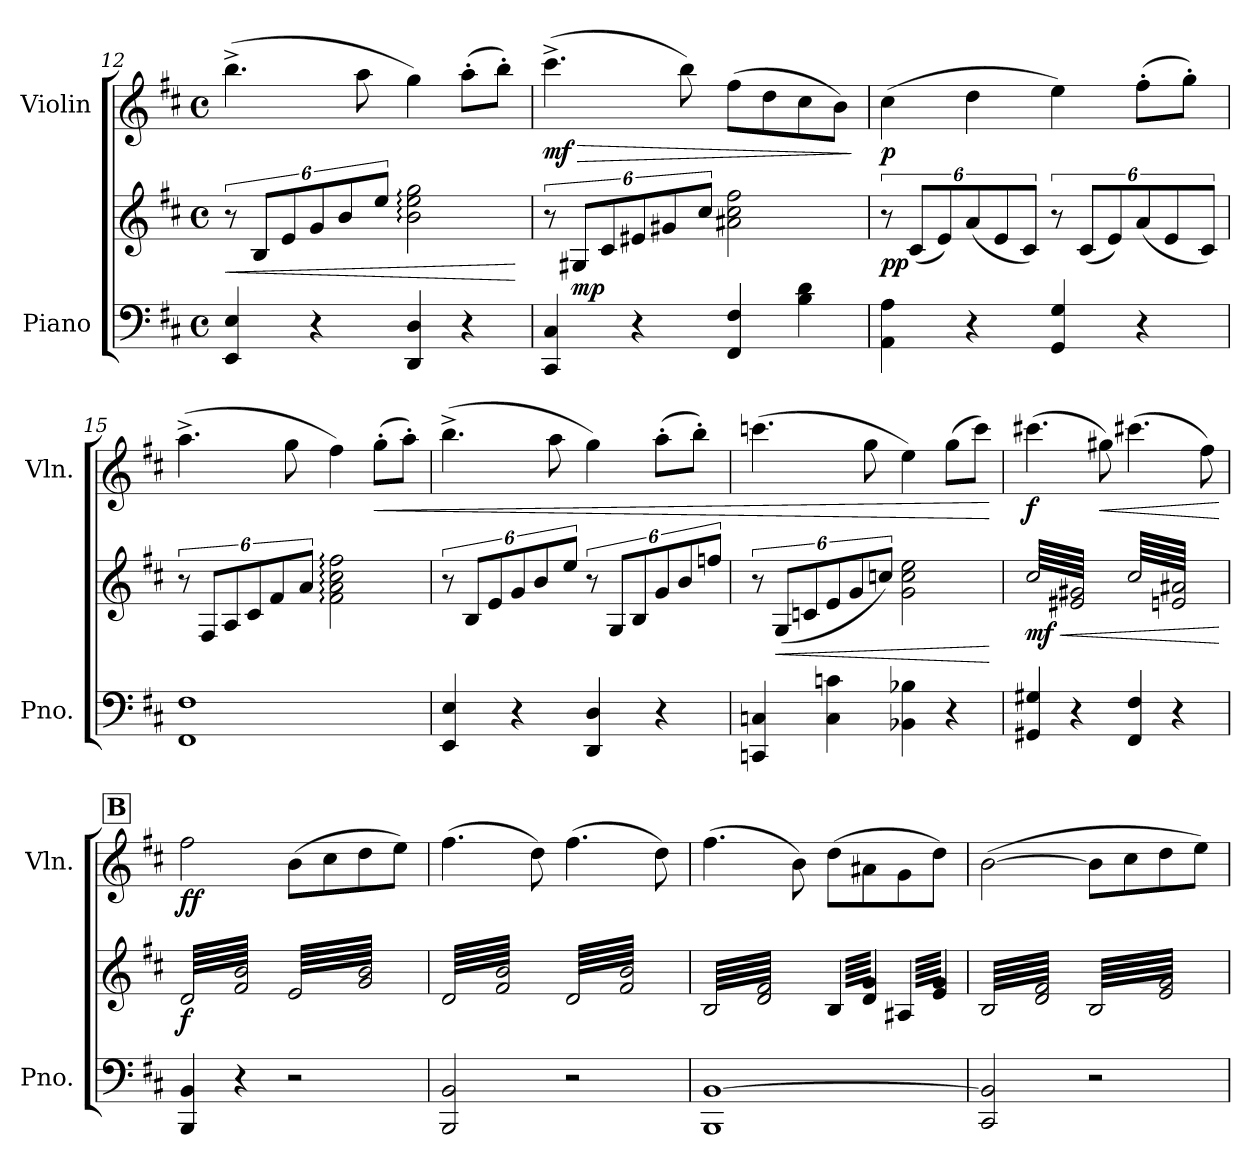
**kern	**kern	**dynam	**kern	**dynam
*part2	*part2	*part2	*part1	*part1
*staff3	*staff2	*staff2/3	*staff1	*staff1
*I"Piano	*	*	*I"Violin	*
*I'Pno.	*	*	*I'Vln.	*
*clefF4	*clefG2	*	*clefG2	*
*k[f#c#]	*k[f#c#]	*	*k[f#c#]	*
*M4/4	*M4/4	*	*M4/4	*
*met(c)	*met(c)	*	*met(c)	*
=12	=12	=12	=12	=12
!	!	!LO:HP:b	!	!
4EE/ 4E/	12r	<	(>4.bb^\	.
.	12B/L	.	.	.
.	12e/	.	.	.
4r	12g/	.	.	.
.	12b/	.	.	.
.	.	.	8aa\	.
.	12ee/J	.	.	.
4DD/ 4D/	2b\: 2ee\: 2gg\:	.	4gg\)	.
4r	.	.	(>8aa'\L	.
.	.	.	8bb'\J)	.
.	.	[	.	.
!!LO:LB:g=z
=13	=13	=13	=13	=13
!	!	!	!	!LO:HP:b
!	!	!	!	!LO:DY:n=1:b
4CC#/ 4C#/	12r	.	(>4.ccc#^\	> mf
!	!	!LO:DY:b	!	!
.	12G#X/L	mp	.	.
.	12c#/	.	.	.
4r	12e#X/	.	.	.
.	12g#X/	.	.	.
.	.	.	8bb\)	.
.	12cc#/J	.	.	.
4FF#/ 4F#/	2a#X\ 2cc#\ 2ff#\	.	(>8ff#\L	.
.	.	.	8dd\	.
4B\ 4d\	.	.	8cc#\	.
.	.	.	8b\J)	.
.	.	.	.	]
=14	=14	=14	=14	=14
!	!	!LO:DY:b	!	!LO:DY:b
4AA\ 4A\	12r	pp	(>4cc#\	p
.	(<12c#/L	.	.	.
.	12e/)	.	.	.
4r	(<12a/	.	4dd\	.
.	12e/	.	.	.
.	12c#/J)	.	.	.
4GG/ 4G/	12r	.	4ee\)	.
.	(<12c#/L	.	.	.
.	12e/)	.	.	.
4r	(<12a/	.	(>8ff#'\L	.
.	12e/	.	.	.
.	.	.	8gg'\J)	.
.	12c#/J)	.	.	.
=15	=15	=15	=15	=15
1FF# 1F#	12r	.	(>4.aa^\	.
.	12F#/L	.	.	.
.	12A/	.	.	.
.	12c#/	.	.	.
.	12f#/	.	.	.
.	.	.	8gg\	.
.	12a/J	.	.	.
.	2f#\: 2a\: 2cc#\: 2ff#\:	.	4ff#\)	.
!	!	!	!	!LO:HP:b
.	.	.	(>8gg'\L	<
.	.	.	8aa'\J)	.
!!LO:LB:g=z
=16	=16	=16	=16	=16
4EE/ 4E/	12r	.	(>4.bb^\	.
.	12B/L	.	.	.
.	12e/	.	.	.
4r	12g/	.	.	.
.	12b/	.	.	.
.	.	.	8aa\	.
.	12ee/J	.	.	.
4DD/ 4D/	12r	.	4gg\)	.
.	12G/L	.	.	.
.	12B/	.	.	.
4r	12g/	.	(>8aa'\L	.
.	12b/	.	.	.
.	.	.	8bb'\J)	.
.	12ffn/J	.	.	.
=17	=17	=17	=17	=17
4CCn/ 4Cn/	12r	.	(>4.cccn\	.
!	!	!LO:HP:b	!	!
.	(<12G/L	<	.	.
.	12cn/	.	.	.
4C\ 4cn\	12e/	.	.	.
.	12g/	.	.	.
.	.	.	8gg\	.
.	12ccn/J)	.	.	.
4BB-X\ 4B-X\	2g\ 2cc\ 2ee\	.	4ee\)	.
4r	.	.	(>8gg\L	.
.	.	.	8ccc\J)	.
.	.	[	.	[
=18	=18	=18	=18	=18
!	!	!LO:HP:b	!	!
!	!	!LO:DY:n=1:b	!	!LO:DY:b
*	*tremolo	*	*	*
4GG#X/ 4G#X/	64cc#\LLLL	< mf	(>4.ccc#X\	f
.	64e#X/ 64g#X/	.	.	.
.	64cc#\	.	.	.
.	64e#X/ 64g#X/	.	.	.
.	64cc#\	.	.	.
.	64e#X/ 64g#X/	.	.	.
.	64cc#\	.	.	.
.	64e#X/ 64g#X/	.	.	.
.	64cc#\	.	.	.
.	64e#X/ 64g#X/	.	.	.
.	64cc#\	.	.	.
.	64e#X/ 64g#X/	.	.	.
.	64cc#\	.	.	.
.	64e#X/ 64g#X/	.	.	.
.	64cc#\	.	.	.
.	64e#X/ 64g#X/	.	.	.
4r	64cc#\	.	.	.
.	64e#X/ 64g#X/	.	.	.
.	64cc#\	.	.	.
.	64e#X/ 64g#X/	.	.	.
.	64cc#\	.	.	.
.	64e#X/ 64g#X/	.	.	.
.	64cc#\	.	.	.
.	64e#X/ 64g#X/	.	.	.
!	!	!	!	!LO:HP:b
.	64cc#\	.	8gg#X\)	<
.	64e#X/ 64g#X/	.	.	.
.	64cc#\	.	.	.
.	64e#X/ 64g#X/	.	.	.
.	64cc#\	.	.	.
.	64e#X/ 64g#X/	.	.	.
.	64cc#\	.	.	.
.	64e#X/ 64g#X/JJJJ	.	.	.
4FF#/ 4F#/	64cc#\LLLL	.	(>4.ccc#X\	.
.	64en/ 64a#X/	.	.	.
.	64cc#\	.	.	.
.	64en/ 64a#X/	.	.	.
.	64cc#\	.	.	.
.	64en/ 64a#X/	.	.	.
.	64cc#\	.	.	.
.	64en/ 64a#X/	.	.	.
.	64cc#\	.	.	.
.	64en/ 64a#X/	.	.	.
.	64cc#\	.	.	.
.	64en/ 64a#X/	.	.	.
.	64cc#\	.	.	.
.	64en/ 64a#X/	.	.	.
.	64cc#\	.	.	.
.	64en/ 64a#X/	.	.	.
4r	64cc#\	.	.	.
.	64en/ 64a#X/	.	.	.
.	64cc#\	.	.	.
.	64en/ 64a#X/	.	.	.
.	64cc#\	.	.	.
.	64en/ 64a#X/	.	.	.
.	64cc#\	.	.	.
.	64en/ 64a#X/	.	.	.
.	64cc#\	.	8ff#\)	.
.	64en/ 64a#X/	.	.	.
.	64cc#\	.	.	.
.	64en/ 64a#X/	.	.	.
.	64cc#\	.	.	.
.	64en/ 64a#X/	.	.	.
.	64cc#\	.	.	.
.	64en/ 64a#X/JJJJ	.	.	.
.	.	[	.	[
!!LO:REH:place=s1:a:B:fs=14:t=B
=19	=19	=19	=19	=19
!	!	!LO:DY:b	!	!LO:DY:b
4BBB/ 4BB/	64d/LLLL	f	2ff#\	ff
.	64f#/ 64b/	.	.	.
.	64d/	.	.	.
.	64f#/ 64b/	.	.	.
.	64d/	.	.	.
.	64f#/ 64b/	.	.	.
.	64d/	.	.	.
.	64f#/ 64b/	.	.	.
.	64d/	.	.	.
.	64f#/ 64b/	.	.	.
.	64d/	.	.	.
.	64f#/ 64b/	.	.	.
.	64d/	.	.	.
.	64f#/ 64b/	.	.	.
.	64d/	.	.	.
.	64f#/ 64b/	.	.	.
4r	64d/	.	.	.
.	64f#/ 64b/	.	.	.
.	64d/	.	.	.
.	64f#/ 64b/	.	.	.
.	64d/	.	.	.
.	64f#/ 64b/	.	.	.
.	64d/	.	.	.
.	64f#/ 64b/	.	.	.
.	64d/	.	.	.
.	64f#/ 64b/	.	.	.
.	64d/	.	.	.
.	64f#/ 64b/	.	.	.
.	64d/	.	.	.
.	64f#/ 64b/	.	.	.
.	64d/	.	.	.
.	64f#/ 64b/JJJJ	.	.	.
2r	64e/LLLL	.	(>8b\L	.
.	64g/ 64b/	.	.	.
.	64e/	.	.	.
.	64g/ 64b/	.	.	.
.	64e/	.	.	.
.	64g/ 64b/	.	.	.
.	64e/	.	.	.
.	64g/ 64b/	.	.	.
.	64e/	.	8cc#\	.
.	64g/ 64b/	.	.	.
.	64e/	.	.	.
.	64g/ 64b/	.	.	.
.	64e/	.	.	.
.	64g/ 64b/	.	.	.
.	64e/	.	.	.
.	64g/ 64b/	.	.	.
.	64e/	.	8dd\	.
.	64g/ 64b/	.	.	.
.	64e/	.	.	.
.	64g/ 64b/	.	.	.
.	64e/	.	.	.
.	64g/ 64b/	.	.	.
.	64e/	.	.	.
.	64g/ 64b/	.	.	.
.	64e/	.	8ee\J)	.
.	64g/ 64b/	.	.	.
.	64e/	.	.	.
.	64g/ 64b/	.	.	.
.	64e/	.	.	.
.	64g/ 64b/	.	.	.
.	64e/	.	.	.
.	64g/ 64b/JJJJ	.	.	.
!!LO:LB:g=z
=20	=20	=20	=20	=20
2BBB/ 2BB/	64d/LLLL	.	(>4.ff#\	.
.	64f#/ 64b/	.	.	.
.	64d/	.	.	.
.	64f#/ 64b/	.	.	.
.	64d/	.	.	.
.	64f#/ 64b/	.	.	.
.	64d/	.	.	.
.	64f#/ 64b/	.	.	.
.	64d/	.	.	.
.	64f#/ 64b/	.	.	.
.	64d/	.	.	.
.	64f#/ 64b/	.	.	.
.	64d/	.	.	.
.	64f#/ 64b/	.	.	.
.	64d/	.	.	.
.	64f#/ 64b/	.	.	.
.	64d/	.	.	.
.	64f#/ 64b/	.	.	.
.	64d/	.	.	.
.	64f#/ 64b/	.	.	.
.	64d/	.	.	.
.	64f#/ 64b/	.	.	.
.	64d/	.	.	.
.	64f#/ 64b/	.	.	.
.	64d/	.	8dd\)	.
.	64f#/ 64b/	.	.	.
.	64d/	.	.	.
.	64f#/ 64b/	.	.	.
.	64d/	.	.	.
.	64f#/ 64b/	.	.	.
.	64d/	.	.	.
.	64f#/ 64b/JJJJ	.	.	.
2r	64d/LLLL	.	(>4.ff#\	.
.	64f#/ 64b/	.	.	.
.	64d/	.	.	.
.	64f#/ 64b/	.	.	.
.	64d/	.	.	.
.	64f#/ 64b/	.	.	.
.	64d/	.	.	.
.	64f#/ 64b/	.	.	.
.	64d/	.	.	.
.	64f#/ 64b/	.	.	.
.	64d/	.	.	.
.	64f#/ 64b/	.	.	.
.	64d/	.	.	.
.	64f#/ 64b/	.	.	.
.	64d/	.	.	.
.	64f#/ 64b/	.	.	.
.	64d/	.	.	.
.	64f#/ 64b/	.	.	.
.	64d/	.	.	.
.	64f#/ 64b/	.	.	.
.	64d/	.	.	.
.	64f#/ 64b/	.	.	.
.	64d/	.	.	.
.	64f#/ 64b/	.	.	.
.	64d/	.	8dd\)	.
.	64f#/ 64b/	.	.	.
.	64d/	.	.	.
.	64f#/ 64b/	.	.	.
.	64d/	.	.	.
.	64f#/ 64b/	.	.	.
.	64d/	.	.	.
.	64f#/ 64b/JJJJ	.	.	.
=21	=21	=21	=21	=21
1BBB [1BB	64B/LLLL	.	(>4.ff#\	.
.	64d/ 64f#/	.	.	.
.	64B/	.	.	.
.	64d/ 64f#/	.	.	.
.	64B/	.	.	.
.	64d/ 64f#/	.	.	.
.	64B/	.	.	.
.	64d/ 64f#/	.	.	.
.	64B/	.	.	.
.	64d/ 64f#/	.	.	.
.	64B/	.	.	.
.	64d/ 64f#/	.	.	.
.	64B/	.	.	.
.	64d/ 64f#/	.	.	.
.	64B/	.	.	.
.	64d/ 64f#/	.	.	.
.	64B/	.	.	.
.	64d/ 64f#/	.	.	.
.	64B/	.	.	.
.	64d/ 64f#/	.	.	.
.	64B/	.	.	.
.	64d/ 64f#/	.	.	.
.	64B/	.	.	.
.	64d/ 64f#/	.	.	.
.	64B/	.	8b\)	.
.	64d/ 64f#/	.	.	.
.	64B/	.	.	.
.	64d/ 64f#/	.	.	.
.	64B/	.	.	.
.	64d/ 64f#/	.	.	.
.	64B/	.	.	.
.	64d/ 64f#/JJJJ	.	.	.
.	64B/LLLL	.	(>8dd\L	.
.	64d/ 64g/	.	.	.
.	64B/	.	.	.
.	64d/ 64g/	.	.	.
.	64B/	.	.	.
.	64d/ 64g/	.	.	.
.	64B/	.	.	.
.	64d/ 64g/	.	.	.
.	64B/	.	8a#X\	.
.	64d/ 64g/	.	.	.
.	64B/	.	.	.
.	64d/ 64g/	.	.	.
.	64B/	.	.	.
.	64d/ 64g/	.	.	.
.	64B/	.	.	.
.	64d/ 64g/JJJJ	.	.	.
.	64A#X/LLLL	.	8g\	.
.	64e/ 64g/	.	.	.
.	64A#X/	.	.	.
.	64e/ 64g/	.	.	.
.	64A#X/	.	.	.
.	64e/ 64g/	.	.	.
.	64A#X/	.	.	.
.	64e/ 64g/	.	.	.
.	64A#X/	.	8dd\J)	.
.	64e/ 64g/	.	.	.
.	64A#X/	.	.	.
.	64e/ 64g/	.	.	.
.	64A#X/	.	.	.
.	64e/ 64g/	.	.	.
.	64A#X/	.	.	.
.	64e/ 64g/JJJJ	.	.	.
=22	=22	=22	=22	=22
2CC#/ 2BB/]	64B/LLLL	.	(<[2b\	.
.	64d/ 64f#/	.	.	.
.	64B/	.	.	.
.	64d/ 64f#/	.	.	.
.	64B/	.	.	.
.	64d/ 64f#/	.	.	.
.	64B/	.	.	.
.	64d/ 64f#/	.	.	.
.	64B/	.	.	.
.	64d/ 64f#/	.	.	.
.	64B/	.	.	.
.	64d/ 64f#/	.	.	.
.	64B/	.	.	.
.	64d/ 64f#/	.	.	.
.	64B/	.	.	.
.	64d/ 64f#/	.	.	.
.	64B/	.	.	.
.	64d/ 64f#/	.	.	.
.	64B/	.	.	.
.	64d/ 64f#/	.	.	.
.	64B/	.	.	.
.	64d/ 64f#/	.	.	.
.	64B/	.	.	.
.	64d/ 64f#/	.	.	.
.	64B/	.	.	.
.	64d/ 64f#/	.	.	.
.	64B/	.	.	.
.	64d/ 64f#/	.	.	.
.	64B/	.	.	.
.	64d/ 64f#/	.	.	.
.	64B/	.	.	.
.	64d/ 64f#/JJJJ	.	.	.
2r	64B/LLLL	.	8b\L]	.
.	64e/ 64g/	.	.	.
.	64B/	.	.	.
.	64e/ 64g/	.	.	.
.	64B/	.	.	.
.	64e/ 64g/	.	.	.
.	64B/	.	.	.
.	64e/ 64g/	.	.	.
.	64B/	.	8cc#\	.
.	64e/ 64g/	.	.	.
.	64B/	.	.	.
.	64e/ 64g/	.	.	.
.	64B/	.	.	.
.	64e/ 64g/	.	.	.
.	64B/	.	.	.
.	64e/ 64g/	.	.	.
.	64B/	.	8dd\	.
.	64e/ 64g/	.	.	.
.	64B/	.	.	.
.	64e/ 64g/	.	.	.
.	64B/	.	.	.
.	64e/ 64g/	.	.	.
.	64B/	.	.	.
.	64e/ 64g/	.	.	.
.	64B/	.	8ee\J)	.
.	64e/ 64g/	.	.	.
.	64B/	.	.	.
.	64e/ 64g/	.	.	.
.	64B/	.	.	.
.	64e/ 64g/	.	.	.
.	64B/	.	.	.
.	64e/ 64g/JJJJ	.	.	.
*	*Xtremolo	*	*	*
.	.	.	.	.
.	.	.	.	.
.	.	.	.	.
.	.	.	.	.
.	.	.	.	.
.	.	.	.	.
.	.	.	.	.
.	.	.	.	.
.	.	.	.	.
.	.	.	.	.
.	.	.	.	.
.	.	.	.	.
.	.	.	.	.
.	.	.	.	.
.	.	.	.	.
.	.	.	.	.
=	=	=	=	=
*-	*-	*-	*-	*-
